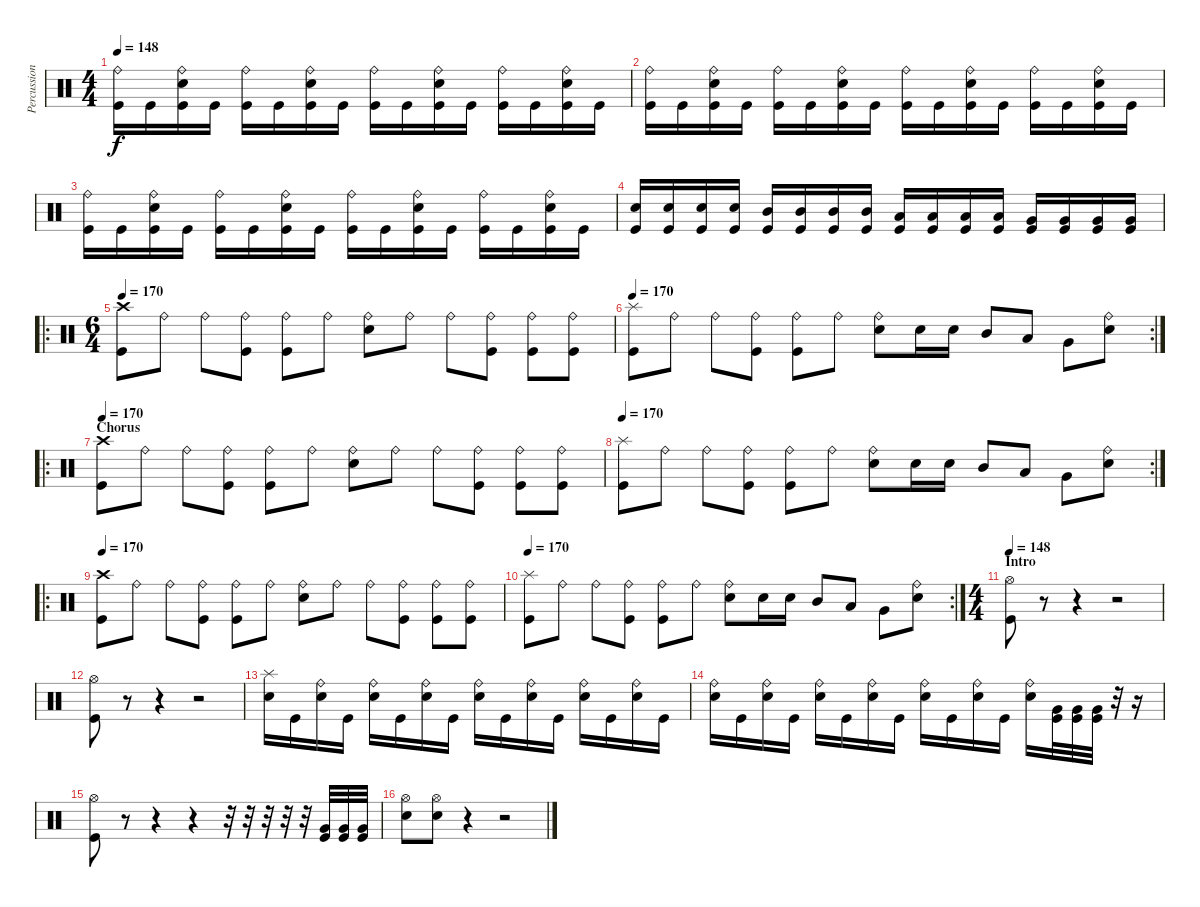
\track ("Percussions" "Percussion") {instrument percussion}
\staff {score}
\articulation defaults
\ts (4 4)
\tempo 148
\clef neutral
\ks c
("Kick (hit)" "Ride (bell)").16{dy f} "Kick (hit)".16 ("Kick (hit)" "Electric Snare (hit)" "Ride (bell)").16 "Kick (hit)".16 ("Kick (hit)" "Ride (bell)").16 "Kick (hit)".16 ("Kick (hit)" "Electric Snare (hit)" "Ride (bell)").16 "Kick (hit)".16 ("Kick (hit)" "Ride (bell)").16 "Kick (hit)".16 ("Kick (hit)" "Electric Snare (hit)" "Ride (bell)").16 "Kick (hit)".16 ("Kick (hit)" "Ride (bell)").16 "Kick (hit)".16 ("Kick (hit)" "Electric Snare (hit)" "Ride (bell)").16 "Kick (hit)".16 |
("Kick (hit)" "Ride (bell)").16 "Kick (hit)".16 ("Kick (hit)" "Electric Snare (hit)" "Ride (bell)").16 "Kick (hit)".16 ("Kick (hit)" "Ride (bell)").16 "Kick (hit)".16 ("Kick (hit)" "Electric Snare (hit)" "Ride (bell)").16 "Kick (hit)".16 ("Kick (hit)" "Ride (bell)").16 "Kick (hit)".16 ("Kick (hit)" "Electric Snare (hit)" "Ride (bell)").16 "Kick (hit)".16 ("Kick (hit)" "Ride (bell)").16 "Kick (hit)".16 ("Kick (hit)" "Electric Snare (hit)" "Ride (bell)").16 "Kick (hit)".16 |
("Kick (hit)" "Ride (bell)").16 "Kick (hit)".16 ("Kick (hit)" "Electric Snare (hit)" "Ride (bell)").16 "Kick (hit)".16 ("Kick (hit)" "Ride (bell)").16 "Kick (hit)".16 ("Kick (hit)" "Electric Snare (hit)" "Ride (bell)").16 "Kick (hit)".16 ("Kick (hit)" "Ride (bell)").16 "Kick (hit)".16 ("Kick (hit)" "Electric Snare (hit)" "Ride (bell)").16 "Kick (hit)".16 ("Kick (hit)" "Ride (bell)").16 "Kick (hit)".16 ("Kick (hit)" "Electric Snare (hit)" "Ride (bell)").16 "Kick (hit)".16 |
("Kick (hit)" "Electric Snare (hit)").16 ("Kick (hit)" "Electric Snare (hit)").16 ("Kick (hit)" "Electric Snare (hit)").16 ("Kick (hit)" "Electric Snare (hit)").16 ("Kick (hit)" "Mid Tom (hit)").16 ("Kick (hit)" "Mid Tom (hit)").16 ("Kick (hit)" "Mid Tom (hit)").16 ("Kick (hit)" "Mid Tom (hit)").16 ("Kick (hit)" "Low Tom (hit)").16 ("Kick (hit)" "Low Tom (hit)").16 ("Kick (hit)" "Low Tom (hit)").16 ("Kick (hit)" "Low Tom (hit)").16 ("Kick (hit)" "Very Low Tom (hit)").16 ("Kick (hit)" "Very Low Tom (hit)").16 ("Kick (hit)" "Very Low Tom (hit)").16 ("Kick (hit)" "Very Low Tom (hit)").16 |
\ro
\ts (6 4)
\tempo 170
("Kick (hit)" "Crash high (hit)").8 "Ride (bell)".8 "Ride (bell)".8 ("Kick (hit)" "Ride (bell)").8 ("Kick (hit)" "Ride (bell)").8 "Ride (bell)".8 ("Electric Snare (hit)" "Ride (bell)").8 "Ride (bell)".8 "Ride (bell)".8 ("Kick (hit)" "Ride (bell)").8 ("Kick (hit)" "Ride (bell)").8 ("Kick (hit)" "Ride (bell)").8 |
\rc 2
\tempo 170
("Kick (hit)" "Splash (hit)").8 "Ride (bell)".8 "Ride (bell)".8 ("Kick (hit)" "Ride (bell)").8 ("Kick (hit)" "Ride (bell)").8 "Ride (bell)".8 ("Electric Snare (hit)" "Ride (bell)").8 "Electric Snare (hit)".16 "Electric Snare (hit)".16 "Mid Tom (hit)".8 "Low Tom (hit)".8 "Very Low Tom (hit)".8 ("Electric Snare (hit)" "Ride (bell)").8 |
\ro
\section ("" "Chorus")
\tempo 170
("Kick (hit)" "Crash high (hit)").8 "Ride (bell)".8 "Ride (bell)".8 ("Kick (hit)" "Ride (bell)").8 ("Kick (hit)" "Ride (bell)").8 "Ride (bell)".8 ("Electric Snare (hit)" "Ride (bell)").8 "Ride (bell)".8 "Ride (bell)".8 ("Kick (hit)" "Ride (bell)").8 ("Kick (hit)" "Ride (bell)").8 ("Kick (hit)" "Ride (bell)").8 |
\rc 2
\tempo 170
("Kick (hit)" "Splash (hit)").8 "Ride (bell)".8 "Ride (bell)".8 ("Kick (hit)" "Ride (bell)").8 ("Kick (hit)" "Ride (bell)").8 "Ride (bell)".8 ("Electric Snare (hit)" "Ride (bell)").8 "Electric Snare (hit)".16 "Electric Snare (hit)".16 "Mid Tom (hit)".8 "Low Tom (hit)".8 "Very Low Tom (hit)".8 ("Electric Snare (hit)" "Ride (bell)").8 |
\ro
\tempo 170
("Kick (hit)" "Crash high (hit)").8 "Ride (bell)".8 "Ride (bell)".8 ("Kick (hit)" "Ride (bell)").8 ("Kick (hit)" "Ride (bell)").8 "Ride (bell)".8 ("Electric Snare (hit)" "Ride (bell)").8 "Ride (bell)".8 "Ride (bell)".8 ("Kick (hit)" "Ride (bell)").8 ("Kick (hit)" "Ride (bell)").8 ("Kick (hit)" "Ride (bell)").8 |
\rc 2
\tempo 170
("Kick (hit)" "Splash (hit)").8 "Ride (bell)".8 "Ride (bell)".8 ("Kick (hit)" "Ride (bell)").8 ("Kick (hit)" "Ride (bell)").8 "Ride (bell)".8 ("Electric Snare (hit)" "Ride (bell)").8 "Electric Snare (hit)".16 "Electric Snare (hit)".16 "Mid Tom (hit)".8 "Low Tom (hit)".8 "Very Low Tom (hit)".8 ("Electric Snare (hit)" "Ride (bell)").8 |
\ts (4 4)
\section ("" "Intro")
\tempo 148
("Kick (hit)" "Hi-Hat (open)").8 r.8 r.4 r.2 |
("Kick (hit)" "Hi-Hat (open)").8 r.8 r.4 r.2 |
("Electric Snare (hit)" "Splash (hit)").16 "Kick (hit)".16 ("Electric Snare (hit)" "Ride (bell)").16 "Kick (hit)".16 ("Electric Snare (hit)" "Ride (bell)").16 "Kick (hit)".16 ("Electric Snare (hit)" "Ride (bell)").16 "Kick (hit)".16 ("Electric Snare (hit)" "Ride (bell)").16 "Kick (hit)".16 ("Electric Snare (hit)" "Ride (bell)").16 "Kick (hit)".16 ("Electric Snare (hit)" "Ride (bell)").16 "Kick (hit)".16 ("Electric Snare (hit)" "Ride (bell)").16 "Kick (hit)".16 |
("Electric Snare (hit)" "Ride (bell)").16 "Kick (hit)".16 ("Electric Snare (hit)" "Ride (bell)").16 "Kick (hit)".16 ("Electric Snare (hit)" "Ride (bell)").16 "Kick (hit)".16 ("Electric Snare (hit)" "Ride (bell)").16 "Kick (hit)".16 ("Electric Snare (hit)" "Ride (bell)").16 "Kick (hit)".16 ("Electric Snare (hit)" "Ride (bell)").16 "Kick (hit)".16 ("Electric Snare (hit)" "Ride (bell)").16 ("Kick (hit)" "Very Low Tom (hit)").32 ("Kick (hit)" "Very Low Tom (hit)").32 ("Kick (hit)" "Very Low Tom (hit)").32 r.32 r.16 |
("Kick (hit)" "Hi-Hat (open)").8 r.8 r.4 r.4 r.32 r.32 r.32 r.32 r.32 ("Kick (hit)" "Very Low Tom (hit)").32 ("Kick (hit)" "Very Low Tom (hit)").32 ("Kick (hit)" "Very Low Tom (hit)").32 |
("Electric Snare (hit)" "Hi-Hat (open)").8 ("Electric Snare (hit)" "Hi-Hat (open)").8 r.4 r.2
